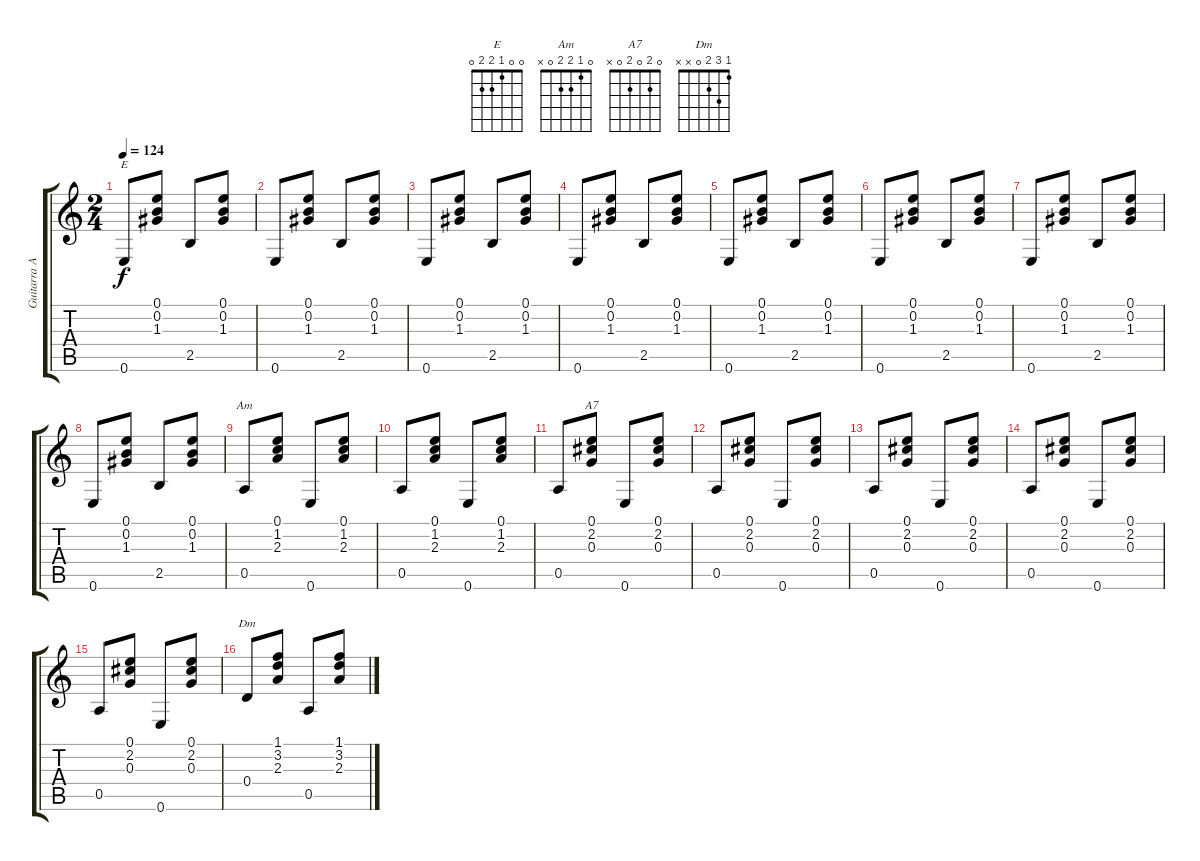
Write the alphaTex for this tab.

\track ("Guitarra Acompañante" "Guitarra A") {instrument acousticguitarnylon}
\staff {score tabs}
\tuning (E4 B3 G3 D3 A2 E2) {hide}
\chord ("E" 0 0 1 2 2 0)
\chord ("Am" 0 1 2 2 0 x)
\chord ("A7" 0 2 0 2 0 x)
\chord ("Dm" 1 3 2 0 x x)
\ts (2 4)
\tempo 124
\clef g2
\ks c
0.6.8{ch "E" dy f} (0.1 0.2 1.3).8 2.5.8 (0.1 0.2 1.3).8 |
0.6.8 (0.1 0.2 1.3).8 2.5.8 (0.1 0.2 1.3).8 |
0.6.8 (0.1 0.2 1.3).8 2.5.8 (0.1 0.2 1.3).8 |
0.6.8 (0.1 0.2 1.3).8 2.5.8 (0.1 0.2 1.3).8 |
0.6.8 (0.1 0.2 1.3).8 2.5.8 (0.1 0.2 1.3).8 |
0.6.8 (0.1 0.2 1.3).8 2.5.8 (0.1 0.2 1.3).8 |
0.6.8 (0.1 0.2 1.3).8 2.5.8 (0.1 0.2 1.3).8 |
0.6.8 (0.1 0.2 1.3).8 2.5.8 (0.1 0.2 1.3).8 |
0.5.8{ch "Am"} (0.1 1.2 2.3).8 0.6.8 (0.1 1.2 2.3).8 |
0.5.8 (0.1 1.2 2.3).8 0.6.8 (0.1 1.2 2.3).8 |
0.5.8 (0.1 2.2 0.3).8{ch "A7"} 0.6.8 (0.1 2.2 0.3).8 |
0.5.8 (0.1 2.2 0.3).8 0.6.8 (0.1 2.2 0.3).8 |
0.5.8 (0.1 2.2 0.3).8 0.6.8 (0.1 2.2 0.3).8 |
0.5.8 (0.1 2.2 0.3).8 0.6.8 (0.1 2.2 0.3).8 |
0.5.8 (0.1 2.2 0.3).8 0.6.8 (0.1 2.2 0.3).8 |
0.4.8{ch "Dm"} (1.1 3.2 2.3).8 0.5.8 (1.1 3.2 2.3).8
